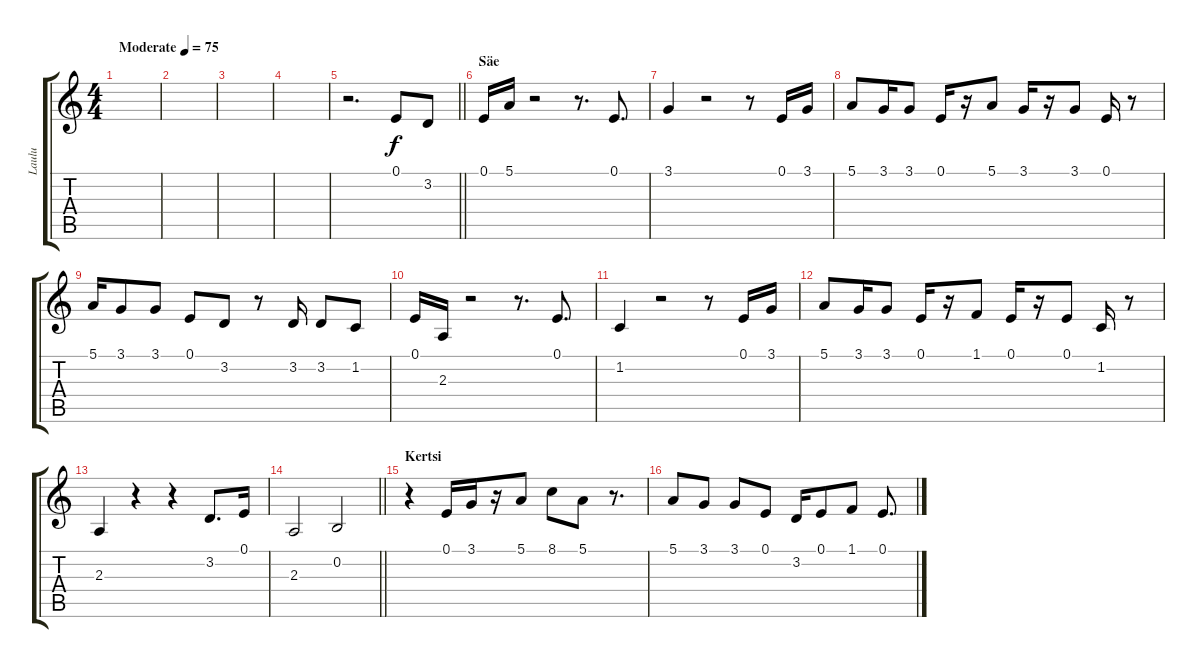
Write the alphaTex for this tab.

\track ("Laulu" "Laulu") {instrument lead6voice}
\staff {score tabs}
\tuning (E4 B3 G3 D3 A2 E2) {hide}
\ts (4 4)
\tempo (75 "Moderate")
\clef g2
\ks c
|
|
|
|
\barLineRight lightlight
r.2{d} 0.1.8 3.2.8 |
\section ("" "Säe")
0.1.16 5.1.16 r.2 r.8{d} 0.1.8{d} |
3.1.4 r.2 r.8 0.1.16 3.1.16 |
5.1.8 3.1.16 3.1.8 0.1.16 r.16 5.1.8 3.1.16 r.16 3.1.8 0.1.16 r.8 |
5.1.16 3.1.8 3.1.8 0.1.8 3.2.8 r.8 3.2.16 3.2.8 1.2.8 |
0.1.16 2.3.16 r.2 r.8{d} 0.1.8{d} |
1.2.4 r.2 r.8 0.1.16 3.1.16 |
5.1.8 3.1.16 3.1.8 0.1.16 r.16 1.1.8 0.1.16 r.16 0.1.8 1.2.16 r.8 |
2.3.4 r.4 r.4 3.2.8{d} 0.1.16 |
\barLineRight lightlight
2.3.2 0.2.2 |
\section ("" "Kertsi")
r.4 0.1.16 3.1.16 r.16 5.1.8 8.1.8 5.1.8 r.8{d} |
5.1.8 3.1.8 3.1.8 0.1.8 3.2.16 0.1.8 1.1.8 0.1.8{d}
